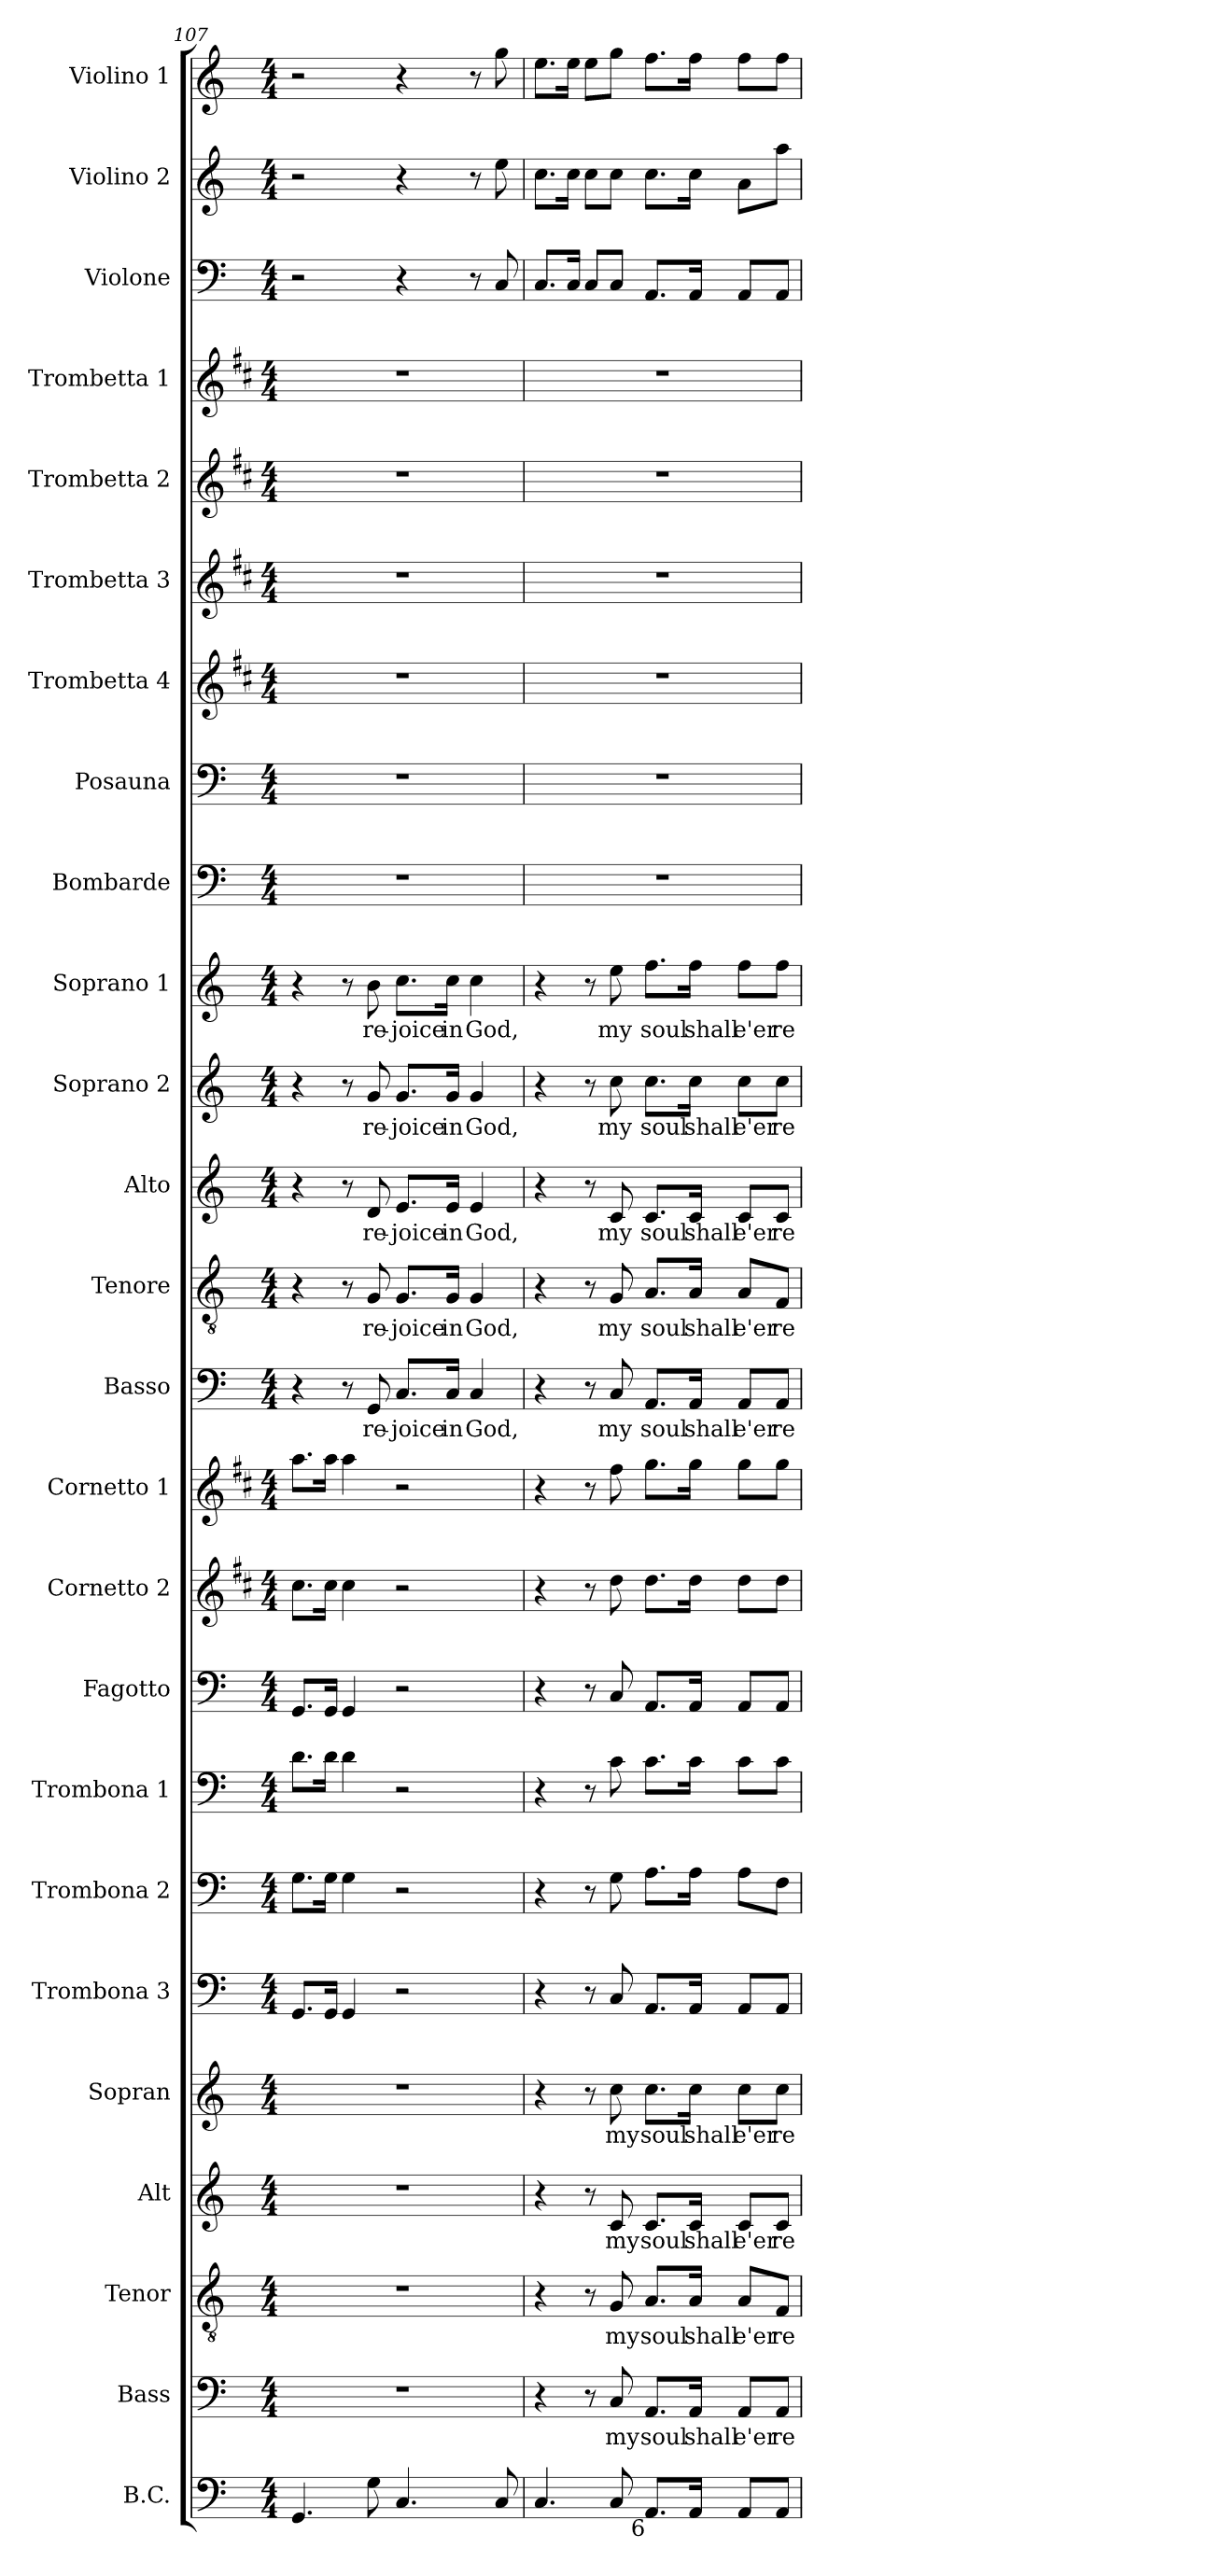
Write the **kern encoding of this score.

**kern	**kern	**text	**kern	**text	**kern	**text	**kern	**text	**kern	**kern	**kern	**kern	**kern	**kern	**kern	**text	**kern	**text	**kern	**text	**kern	**text	**kern	**text	**kern	**kern	**kern	**kern	**kern	**kern	**kern	**kern	**kern
*part25	*part24	*part24	*part23	*part23	*part22	*part22	*part21	*part21	*part20	*part19	*part18	*part17	*part16	*part15	*part14	*part14	*part13	*part13	*part12	*part12	*part11	*part11	*part10	*part10	*part9	*part8	*part7	*part6	*part5	*part4	*part3	*part2	*part1
*staff25	*staff24	*staff24	*staff23	*staff23	*staff22	*staff22	*staff21	*staff21	*staff20	*staff19	*staff18	*staff17	*staff16	*staff15	*staff14	*staff14	*staff13	*staff13	*staff12	*staff12	*staff11	*staff11	*staff10	*staff10	*staff9	*staff8	*staff7	*staff6	*staff5	*staff4	*staff3	*staff2	*staff1
*I"B.C.	*I"Bass	*	*I"Tenor	*	*I"Alt	*	*I"Sopran	*	*I"Trombona 3	*I"Trombona 2	*I"Trombona 1	*I"Fagotto	*I"Cornetto 2	*I"Cornetto 1	*I"Basso	*	*I"Tenore	*	*I"Alto	*	*I"Soprano 2	*	*I"Soprano 1	*	*I"Bombarde	*I"Posauna	*I"Trombetta 4	*I"Trombetta 3	*I"Trombetta 2	*I"Trombetta 1	*I"Violone	*I"Violino 2	*I"Violino 1
*I'B.C.	*I'B.	*	*I'T.	*	*I'A.	*	*I'S.	*	*I'Tbn. 2	*I'Tbn. 2	*I'Tbn. 1	*I'Fag.	*I'Cor. 2	*I'Cor. 1	*I'B.	*	*I'T.	*	*I'A.	*	*I'S.	*	*I'S.	*	*	*	*	*	*	*	*	*I'Vl. 2	*I'Vl. 1
*clefF4	*clefF4	*	*clefGv2	*	*clefG2	*	*clefG2	*	*clefF4	*clefF4	*clefF4	*clefF4	*clefG2	*clefG2	*clefF4	*	*clefGv2	*	*clefG2	*	*clefG2	*	*clefG2	*	*clefF4	*clefF4	*clefG2	*clefG2	*clefG2	*clefG2	*clefF4	*clefG2	*clefG2
*	*	*	*ITrd7c12	*	*	*	*	*	*	*	*	*	*ITrd1c2	*ITrd1c2	*	*	*ITrd7c12	*	*	*	*	*	*	*	*	*	*ITrd1c2	*ITrd1c2	*ITrd1c2	*ITrd1c2	*	*	*
*k[]	*k[]	*	*k[]	*	*k[]	*	*k[]	*	*k[]	*k[]	*k[]	*k[]	*k[]	*k[]	*k[]	*	*k[]	*	*k[]	*	*k[]	*	*k[]	*	*k[]	*k[]	*k[]	*k[]	*k[]	*k[]	*k[]	*k[]	*k[]
*C:	*C:	*	*C:	*	*C:	*	*C:	*	*C:	*C:	*C:	*C:	*C:	*C:	*C:	*	*C:	*	*C:	*	*C:	*	*C:	*	*C:	*C:	*C:	*C:	*C:	*C:	*C:	*C:	*C:
*M4/4	*M4/4	*	*M4/4	*	*M4/4	*	*M4/4	*	*M4/4	*M4/4	*M4/4	*M4/4	*M4/4	*M4/4	*M4/4	*	*M4/4	*	*M4/4	*	*M4/4	*	*M4/4	*	*M4/4	*M4/4	*M4/4	*M4/4	*M4/4	*M4/4	*M4/4	*M4/4	*M4/4
=107	=107	=107	=107	=107	=107	=107	=107	=107	=107	=107	=107	=107	=107	=107	=107	=107	=107	=107	=107	=107	=107	=107	=107	=107	=107	=107	=107	=107	=107	=107	=107	=107	=107
4.GGi/	1r	.	1r	.	1r	.	1r	.	8.GGi/L	8.Gi\L	8.di\L	8.GGi/L	8.bi\L	8.ggi\L	4r	.	4r	.	4r	.	4r	.	4r	.	1r	1r	1r	1r	1r	1r	2r	2r	2r
.	.	.	.	.	.	.	.	.	16GGi/Jk	16Gi\Jk	16di\Jk	16GGi/Jk	16bi\Jk	16ggi\Jk	.	.	.	.	.	.	.	.	.	.	.	.	.	.	.	.	.	.	.
.	.	.	.	.	.	.	.	.	4GGi/	4Gi\	4di\	4GGi/	4bi\	4ggi\	8r	.	8r	.	8r	.	8r	.	8r	.	.	.	.	.	.	.	.	.	.
!	!	!	!	!	!	!	!	!	!	!	!	!	!	!	!	!LO:LY:b:color=#000000	!	!	!	!	!	!	!	!	!	!	!	!	!	!	!	!	!
!	!	!	!	!	!	!	!	!	!	!	!	!	!	!	!	!	!	!LO:LY:b:color=#000000	!	!	!	!	!	!	!	!	!	!	!	!	!	!	!
!	!	!	!	!	!	!	!	!	!	!	!	!	!	!	!	!	!	!	!	!LO:LY:b:color=#000000	!	!	!	!	!	!	!	!	!	!	!	!	!
!	!	!	!	!	!	!	!	!	!	!	!	!	!	!	!	!	!	!	!	!	!	!LO:LY:b:color=#000000	!	!	!	!	!	!	!	!	!	!	!
!	!	!	!	!	!	!	!	!	!	!	!	!	!	!	!	!	!	!	!	!	!	!	!	!LO:LY:b:color=#000000	!	!	!	!	!	!	!	!	!
8Gi\	.	.	.	.	.	.	.	.	.	.	.	.	.	.	8GGi/	re-	8GGi/	re-	8di/	re-	8gi/	re-	8bi\	re-	.	.	.	.	.	.	.	.	.
!	!	!	!	!	!	!	!	!	!	!	!	!	!	!	!	!LO:LY:b:color=#000000	!	!	!	!	!	!	!	!	!	!	!	!	!	!	!	!	!
!	!	!	!	!	!	!	!	!	!	!	!	!	!	!	!	!	!	!LO:LY:b:color=#000000	!	!	!	!	!	!	!	!	!	!	!	!	!	!	!
!	!	!	!	!	!	!	!	!	!	!	!	!	!	!	!	!	!	!	!	!LO:LY:b:color=#000000	!	!	!	!	!	!	!	!	!	!	!	!	!
!	!	!	!	!	!	!	!	!	!	!	!	!	!	!	!	!	!	!	!	!	!	!LO:LY:b:color=#000000	!	!	!	!	!	!	!	!	!	!	!
!	!	!	!	!	!	!	!	!	!	!	!	!	!	!	!	!	!	!	!	!	!	!	!	!LO:LY:b:color=#000000	!	!	!	!	!	!	!	!	!
4.Ci/	.	.	.	.	.	.	.	.	2r	2r	2r	2r	2r	2r	8.Ci/L	-joice	8.GGi/L	-joice	8.ei/L	-joice	8.gi/L	-joice	8.cci\L	-joice	.	.	.	.	.	.	4r	4r	4r
!	!	!	!	!	!	!	!	!	!	!	!	!	!	!	!	!LO:LY:b:color=#000000	!	!	!	!	!	!	!	!	!	!	!	!	!	!	!	!	!
!	!	!	!	!	!	!	!	!	!	!	!	!	!	!	!	!	!	!LO:LY:b:color=#000000	!	!	!	!	!	!	!	!	!	!	!	!	!	!	!
!	!	!	!	!	!	!	!	!	!	!	!	!	!	!	!	!	!	!	!	!LO:LY:b:color=#000000	!	!	!	!	!	!	!	!	!	!	!	!	!
!	!	!	!	!	!	!	!	!	!	!	!	!	!	!	!	!	!	!	!	!	!	!LO:LY:b:color=#000000	!	!	!	!	!	!	!	!	!	!	!
!	!	!	!	!	!	!	!	!	!	!	!	!	!	!	!	!	!	!	!	!	!	!	!	!LO:LY:b:color=#000000	!	!	!	!	!	!	!	!	!
.	.	.	.	.	.	.	.	.	.	.	.	.	.	.	16Ci/Jk	in	16GGi/Jk	in	16ei/Jk	in	16gi/Jk	in	16cci\Jk	in	.	.	.	.	.	.	.	.	.
!	!	!	!	!	!	!	!	!	!	!	!	!	!	!	!	!LO:LY:b:color=#000000	!	!	!	!	!	!	!	!	!	!	!	!	!	!	!	!	!
!	!	!	!	!	!	!	!	!	!	!	!	!	!	!	!	!	!	!LO:LY:b:color=#000000	!	!	!	!	!	!	!	!	!	!	!	!	!	!	!
!	!	!	!	!	!	!	!	!	!	!	!	!	!	!	!	!	!	!	!	!LO:LY:b:color=#000000	!	!	!	!	!	!	!	!	!	!	!	!	!
!	!	!	!	!	!	!	!	!	!	!	!	!	!	!	!	!	!	!	!	!	!	!LO:LY:b:color=#000000	!	!	!	!	!	!	!	!	!	!	!
!	!	!	!	!	!	!	!	!	!	!	!	!	!	!	!	!	!	!	!	!	!	!	!	!LO:LY:b:color=#000000	!	!	!	!	!	!	!	!	!
.	.	.	.	.	.	.	.	.	.	.	.	.	.	.	4Ci/	God,	4GGi/	God,	4ei/	God,	4gi/	God,	4cci\	God,	.	.	.	.	.	.	8r	8r	8r
8Ci/	.	.	.	.	.	.	.	.	.	.	.	.	.	.	.	.	.	.	.	.	.	.	.	.	.	.	.	.	.	.	8Ci/	8eei\	8ggi\
=108	=108	=108	=108	=108	=108	=108	=108	=108	=108	=108	=108	=108	=108	=108	=108	=108	=108	=108	=108	=108	=108	=108	=108	=108	=108	=108	=108	=108	=108	=108	=108	=108	=108
4.Ci/	4r	.	4r	.	4r	.	4r	.	4r	4r	4r	4r	4r	4r	4r	.	4r	.	4r	.	4r	.	4r	.	1r	1r	1r	1r	1r	1r	8.Ci/L	8.cci\L	8.eei\L
.	.	.	.	.	.	.	.	.	.	.	.	.	.	.	.	.	.	.	.	.	.	.	.	.	.	.	.	.	.	.	16Ci/Jk	16cci\Jk	16eei\Jk
.	8r	.	8r	.	8r	.	8r	.	8r	8r	8r	8r	8r	8r	8r	.	8r	.	8r	.	8r	.	8r	.	.	.	.	.	.	.	8Ci/L	8cci\L	8eei\L
!	!	!LO:LY:b:color=#000000	!	!	!	!	!	!	!	!	!	!	!	!	!	!	!	!	!	!	!	!	!	!	!	!	!	!	!	!	!	!	!
!	!	!	!	!LO:LY:b:color=#000000	!	!	!	!	!	!	!	!	!	!	!	!	!	!	!	!	!	!	!	!	!	!	!	!	!	!	!	!	!
!	!	!	!	!	!	!LO:LY:b:color=#000000	!	!	!	!	!	!	!	!	!	!	!	!	!	!	!	!	!	!	!	!	!	!	!	!	!	!	!
!	!	!	!	!	!	!	!	!LO:LY:b:color=#000000	!	!	!	!	!	!	!	!	!	!	!	!	!	!	!	!	!	!	!	!	!	!	!	!	!
!	!	!	!	!	!	!	!	!	!	!	!	!	!	!	!	!LO:LY:b:color=#000000	!	!	!	!	!	!	!	!	!	!	!	!	!	!	!	!	!
!	!	!	!	!	!	!	!	!	!	!	!	!	!	!	!	!	!	!LO:LY:b:color=#000000	!	!	!	!	!	!	!	!	!	!	!	!	!	!	!
!	!	!	!	!	!	!	!	!	!	!	!	!	!	!	!	!	!	!	!	!LO:LY:b:color=#000000	!	!	!	!	!	!	!	!	!	!	!	!	!
!	!	!	!	!	!	!	!	!	!	!	!	!	!	!	!	!	!	!	!	!	!	!LO:LY:b:color=#000000	!	!	!	!	!	!	!	!	!	!	!
!	!	!	!	!	!	!	!	!	!	!	!	!	!	!	!	!	!	!	!	!	!	!	!	!LO:LY:b:color=#000000	!	!	!	!	!	!	!	!	!
8Ci/	8Ci/	my	8GGi/	my	8ci/	my	8cci\	my	8Ci/	8Gi\	8ci\	8Ci/	8cci\	8eei\	8Ci/	my	8GGi/	my	8ci/	my	8cci\	my	8eei\	my	.	.	.	.	.	.	8Ci/J	8cci\J	8ggi\J
!	!	!LO:LY:b:color=#000000	!	!	!	!	!	!	!	!	!	!	!	!	!	!	!	!	!	!	!	!	!	!	!	!	!	!	!	!	!	!	!
!	!	!	!	!LO:LY:b:color=#000000	!	!	!	!	!	!	!	!	!	!	!	!	!	!	!	!	!	!	!	!	!	!	!	!	!	!	!	!	!
!	!	!	!	!	!	!LO:LY:b:color=#000000	!	!	!	!	!	!	!	!	!	!	!	!	!	!	!	!	!	!	!	!	!	!	!	!	!	!	!
!	!	!	!	!	!	!	!	!LO:LY:b:color=#000000	!	!	!	!	!	!	!	!	!	!	!	!	!	!	!	!	!	!	!	!	!	!	!	!	!
!	!	!	!	!	!	!	!	!	!	!	!	!	!	!	!	!LO:LY:b:color=#000000	!	!	!	!	!	!	!	!	!	!	!	!	!	!	!	!	!
!	!	!	!	!	!	!	!	!	!	!	!	!	!	!	!	!	!	!LO:LY:b:color=#000000	!	!	!	!	!	!	!	!	!	!	!	!	!	!	!
!	!	!	!	!	!	!	!	!	!	!	!	!	!	!	!	!	!	!	!	!LO:LY:b:color=#000000	!	!	!	!	!	!	!	!	!	!	!	!	!
!	!	!	!	!	!	!	!	!	!	!	!	!	!	!	!	!	!	!	!	!	!	!LO:LY:b:color=#000000	!	!	!	!	!	!	!	!	!	!	!
!LO:TX:b:rj:t=6	!	!	!	!	!	!	!	!	!	!	!	!	!	!	!	!	!	!	!	!	!	!	!	!	!	!	!	!	!	!	!	!	!
!	!	!	!	!	!	!	!	!	!	!	!	!	!	!	!	!	!	!	!	!	!	!	!	!LO:LY:b:color=#000000	!	!	!	!	!	!	!	!	!
8.AAi/L	8.AAi/L	soul	8.AAi/L	soul	8.ci/L	soul	8.cci\L	soul	8.AAi/L	8.Ai\L	8.ci\L	8.AAi/L	8.cci\L	8.ffi\L	8.AAi/L	soul	8.AAi/L	soul	8.ci/L	soul	8.cci\L	soul	8.ffi\L	soul	.	.	.	.	.	.	8.AAi/L	8.cci\L	8.ffi\L
!	!	!LO:LY:b:color=#000000	!	!	!	!	!	!	!	!	!	!	!	!	!	!	!	!	!	!	!	!	!	!	!	!	!	!	!	!	!	!	!
!	!	!	!	!LO:LY:b:color=#000000	!	!	!	!	!	!	!	!	!	!	!	!	!	!	!	!	!	!	!	!	!	!	!	!	!	!	!	!	!
!	!	!	!	!	!	!LO:LY:b:color=#000000	!	!	!	!	!	!	!	!	!	!	!	!	!	!	!	!	!	!	!	!	!	!	!	!	!	!	!
!	!	!	!	!	!	!	!	!LO:LY:b:color=#000000	!	!	!	!	!	!	!	!	!	!	!	!	!	!	!	!	!	!	!	!	!	!	!	!	!
!	!	!	!	!	!	!	!	!	!	!	!	!	!	!	!	!LO:LY:b:color=#000000	!	!	!	!	!	!	!	!	!	!	!	!	!	!	!	!	!
!	!	!	!	!	!	!	!	!	!	!	!	!	!	!	!	!	!	!LO:LY:b:color=#000000	!	!	!	!	!	!	!	!	!	!	!	!	!	!	!
!	!	!	!	!	!	!	!	!	!	!	!	!	!	!	!	!	!	!	!	!LO:LY:b:color=#000000	!	!	!	!	!	!	!	!	!	!	!	!	!
!	!	!	!	!	!	!	!	!	!	!	!	!	!	!	!	!	!	!	!	!	!	!LO:LY:b:color=#000000	!	!	!	!	!	!	!	!	!	!	!
!	!	!	!	!	!	!	!	!	!	!	!	!	!	!	!	!	!	!	!	!	!	!	!	!LO:LY:b:color=#000000	!	!	!	!	!	!	!	!	!
16AAi/Jk	16AAi/Jk	shall	16AAi/Jk	shall	16ci/Jk	shall	16cci\Jk	shall	16AAi/Jk	16Ai\Jk	16ci\Jk	16AAi/Jk	16cci\Jk	16ffi\Jk	16AAi/Jk	shall	16AAi/Jk	shall	16ci/Jk	shall	16cci\Jk	shall	16ffi\Jk	shall	.	.	.	.	.	.	16AAi/Jk	16cci\Jk	16ffi\Jk
!	!	!LO:LY:b:color=#000000	!	!	!	!	!	!	!	!	!	!	!	!	!	!	!	!	!	!	!	!	!	!	!	!	!	!	!	!	!	!	!
!	!	!	!	!LO:LY:b:color=#000000	!	!	!	!	!	!	!	!	!	!	!	!	!	!	!	!	!	!	!	!	!	!	!	!	!	!	!	!	!
!	!	!	!	!	!	!LO:LY:b:color=#000000	!	!	!	!	!	!	!	!	!	!	!	!	!	!	!	!	!	!	!	!	!	!	!	!	!	!	!
!	!	!	!	!	!	!	!	!LO:LY:b:color=#000000	!	!	!	!	!	!	!	!	!	!	!	!	!	!	!	!	!	!	!	!	!	!	!	!	!
!	!	!	!	!	!	!	!	!	!	!	!	!	!	!	!	!LO:LY:b:color=#000000	!	!	!	!	!	!	!	!	!	!	!	!	!	!	!	!	!
!	!	!	!	!	!	!	!	!	!	!	!	!	!	!	!	!	!	!LO:LY:b:color=#000000	!	!	!	!	!	!	!	!	!	!	!	!	!	!	!
!	!	!	!	!	!	!	!	!	!	!	!	!	!	!	!	!	!	!	!	!LO:LY:b:color=#000000	!	!	!	!	!	!	!	!	!	!	!	!	!
!	!	!	!	!	!	!	!	!	!	!	!	!	!	!	!	!	!	!	!	!	!	!LO:LY:b:color=#000000	!	!	!	!	!	!	!	!	!	!	!
!	!	!	!	!	!	!	!	!	!	!	!	!	!	!	!	!	!	!	!	!	!	!	!	!LO:LY:b:color=#000000	!	!	!	!	!	!	!	!	!
8AAi/L	8AAi/L	e'er	8AAi/L	e'er	8ci/L	e'er	8cci\L	e'er	8AAi/L	8Ai\L	8ci\L	8AAi/L	8cci\L	8ffi\L	8AAi/L	e'er	8AAi/L	e'er	8ci/L	e'er	8cci\L	e'er	8ffi\L	e'er	.	.	.	.	.	.	8AAi/L	8ai\L	8ffi\L
!	!	!LO:LY:b:color=#000000	!	!	!	!	!	!	!	!	!	!	!	!	!	!	!	!	!	!	!	!	!	!	!	!	!	!	!	!	!	!	!
!	!	!	!	!LO:LY:b:color=#000000	!	!	!	!	!	!	!	!	!	!	!	!	!	!	!	!	!	!	!	!	!	!	!	!	!	!	!	!	!
!	!	!	!	!	!	!LO:LY:b:color=#000000	!	!	!	!	!	!	!	!	!	!	!	!	!	!	!	!	!	!	!	!	!	!	!	!	!	!	!
!	!	!	!	!	!	!	!	!LO:LY:b:color=#000000	!	!	!	!	!	!	!	!	!	!	!	!	!	!	!	!	!	!	!	!	!	!	!	!	!
!	!	!	!	!	!	!	!	!	!	!	!	!	!	!	!	!LO:LY:b:color=#000000	!	!	!	!	!	!	!	!	!	!	!	!	!	!	!	!	!
!	!	!	!	!	!	!	!	!	!	!	!	!	!	!	!	!	!	!LO:LY:b:color=#000000	!	!	!	!	!	!	!	!	!	!	!	!	!	!	!
!	!	!	!	!	!	!	!	!	!	!	!	!	!	!	!	!	!	!	!	!LO:LY:b:color=#000000	!	!	!	!	!	!	!	!	!	!	!	!	!
!	!	!	!	!	!	!	!	!	!	!	!	!	!	!	!	!	!	!	!	!	!	!LO:LY:b:color=#000000	!	!	!	!	!	!	!	!	!	!	!
!	!	!	!	!	!	!	!	!	!	!	!	!	!	!	!	!	!	!	!	!	!	!	!	!LO:LY:b:color=#000000	!	!	!	!	!	!	!	!	!
8AAi/J	8AAi/J	re-	8FFi/J	re-	8ci/J	re-	8cci\J	re-	8AAi/J	8Fi\J	8ci\J	8AAi/J	8cci\J	8ffi\J	8AAi/J	re-	8FFi/J	re-	8ci/J	re-	8cci\J	re-	8ffi\J	re-	.	.	.	.	.	.	8AAi/J	8aai\J	8ffi\J
=	=	=	=	=	=	=	=	=	=	=	=	=	=	=	=	=	=	=	=	=	=	=	=	=	=	=	=	=	=	=	=	=	=
*-	*-	*-	*-	*-	*-	*-	*-	*-	*-	*-	*-	*-	*-	*-	*-	*-	*-	*-	*-	*-	*-	*-	*-	*-	*-	*-	*-	*-	*-	*-	*-	*-	*-
